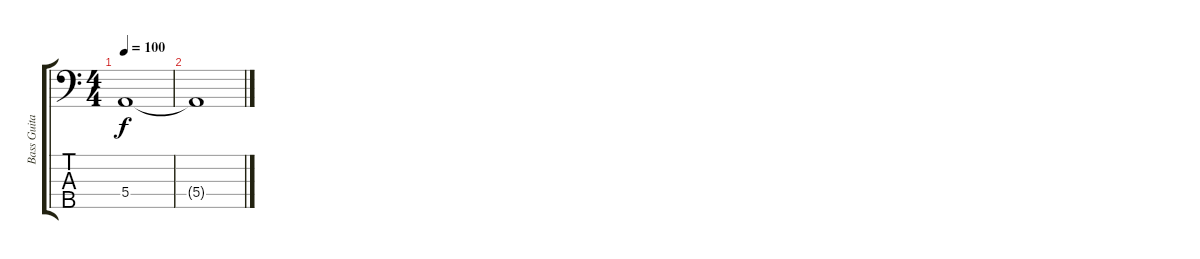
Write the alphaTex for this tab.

\track ("Bass Guitar" "Bass Guita") {instrument electricbassfinger}
\staff {score tabs}
\tuning (G2 D2 A1 E1 B0) {hide}
\ts (4 4)
\tempo 100
\clef f4
\ks c
5.4.1{dy f volume 11} |
5.4{t}.1{volume 0}
